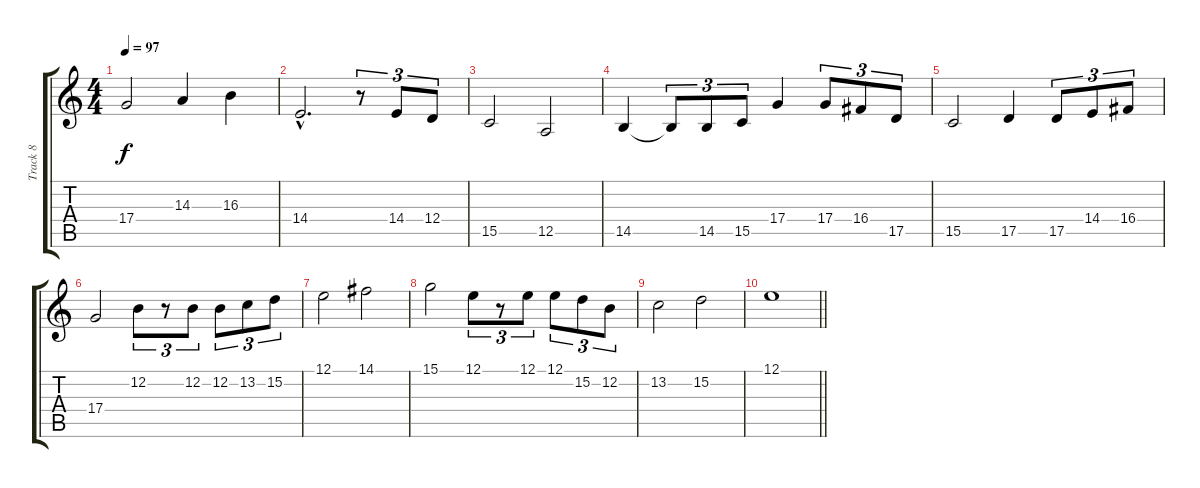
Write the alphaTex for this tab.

\track ("Track 8" "Track 8") {instrument violin}
\staff {score tabs}
\tuning (E4 B3 G3 D3 A2 E2) {hide}
\ts (4 4)
\tempo 97
\clef g2
\ks c
17.4.2{dy f} 14.3.4 16.3.4 |
14.4{hac}.2{d} r.8{tu (3 2)} 14.4.8{tu (3 2)} 12.4.8{tu (3 2)} |
15.5.2 12.5.2 |
14.5.4 14.5{t}.8{tu (3 2)} 14.5.8{tu (3 2)} 15.5.8{tu (3 2)} 17.4.4 17.4.8{tu (3 2)} 16.4.8{tu (3 2)} 17.5.8{tu (3 2)} |
15.5.2 17.5.4 17.5.8{tu (3 2)} 14.4.8{tu (3 2)} 16.4.8{tu (3 2)} |
17.4.2 12.2.8{tu (3 2)} r.8{tu (3 2)} 12.2.8{tu (3 2)} 12.2.8{tu (3 2)} 13.2.8{tu (3 2)} 15.2.8{tu (3 2)} |
12.1.2 14.1.2 |
15.1.2 12.1.8{tu (3 2)} r.8{tu (3 2)} 12.1.8{tu (3 2)} 12.1.8{tu (3 2)} 15.2.8{tu (3 2)} 12.2.8{tu (3 2)} |
13.2.2 15.2.2 |
\barLineRight lightlight
12.1.1
